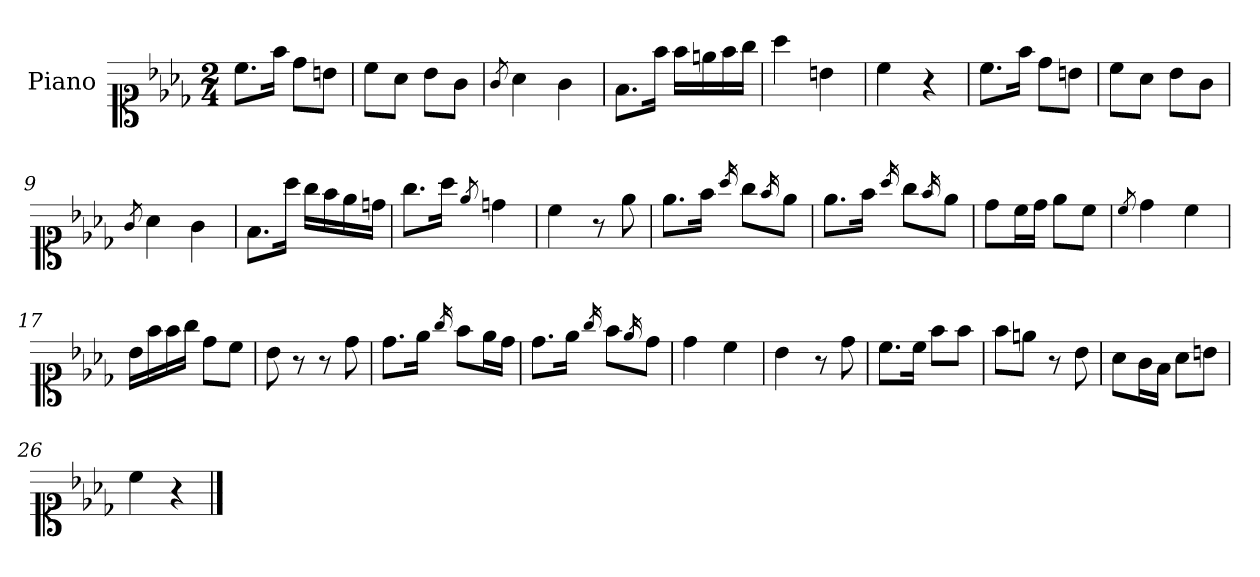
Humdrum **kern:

**kern
*part1
*staff1
*I"Piano
*I'Pno.
*clefC1
*k[b-e-a-d-]
*M2/4
=1
8.cc\L
16ff\Jk
8dd-\L
8bn\J
=2
8cc\L
8a-\J
8b-\L
8g\J
=3
8qg/
4a-\
4g\
=4
8.f\L
16ff\Jk
16ff\LL
16een\
16ff\
16gg\JJ
=5
4aa-\
4bn\
=6
4cc\
4r
=7
8.cc\L
16ff\Jk
8dd-\L
8bn\J
=8
8cc\L
8a-\J
8b-\L
8g\J
!!LO:LB:g=z
=9
8qg/
4a-\
4g\
=10
8.f\L
16aa-\Jk
16gg\LL
16ff\
16ee-\
16ddn\JJ
=11
8.gg\L
16aa-\Jk
8qee-/
4ddn\
=12
4cc\
8r
8ee-\
=13
8.ee-\L
16ff\Jk
16qaa-/
8gg\L
16qff/
8ee-\J
=14
8.ee-\L
16ff\Jk
16qaa-/
8gg\L
16qff/
8ee-\J
!!LO:LB:g=z
=15
8dd-\L
16cc\L
16dd-\JJ
8ee-\L
8cc\J
=16
8qcc/
4dd-\
4cc\
=17
16b-\LL
16ff\
16ff\
16gg\JJ
8dd-\L
8cc\J
=18
8b-\
8r
8r
8dd-\
=19
8.dd-\L
16ee-\Jk
16qgg/
8ff\L
16ee-\L
16dd-\JJ
=20
8.dd-\L
16ee-\Jk
16qgg/
8ff\L
16qee-/
8dd-\J
=21
4dd-\
4cc\
!!LO:LB:g=z
=22
4b-\
8r
8dd-\
=23
8.cc\L
16cc\Jk
8ff\L
8ff\J
=24
8ff\L
8een\J
8r
8b-\
=25
8a-\L
16g\L
16f\JJ
8a-\L
8bn\J
=26
4cc\
4r
==
*-
